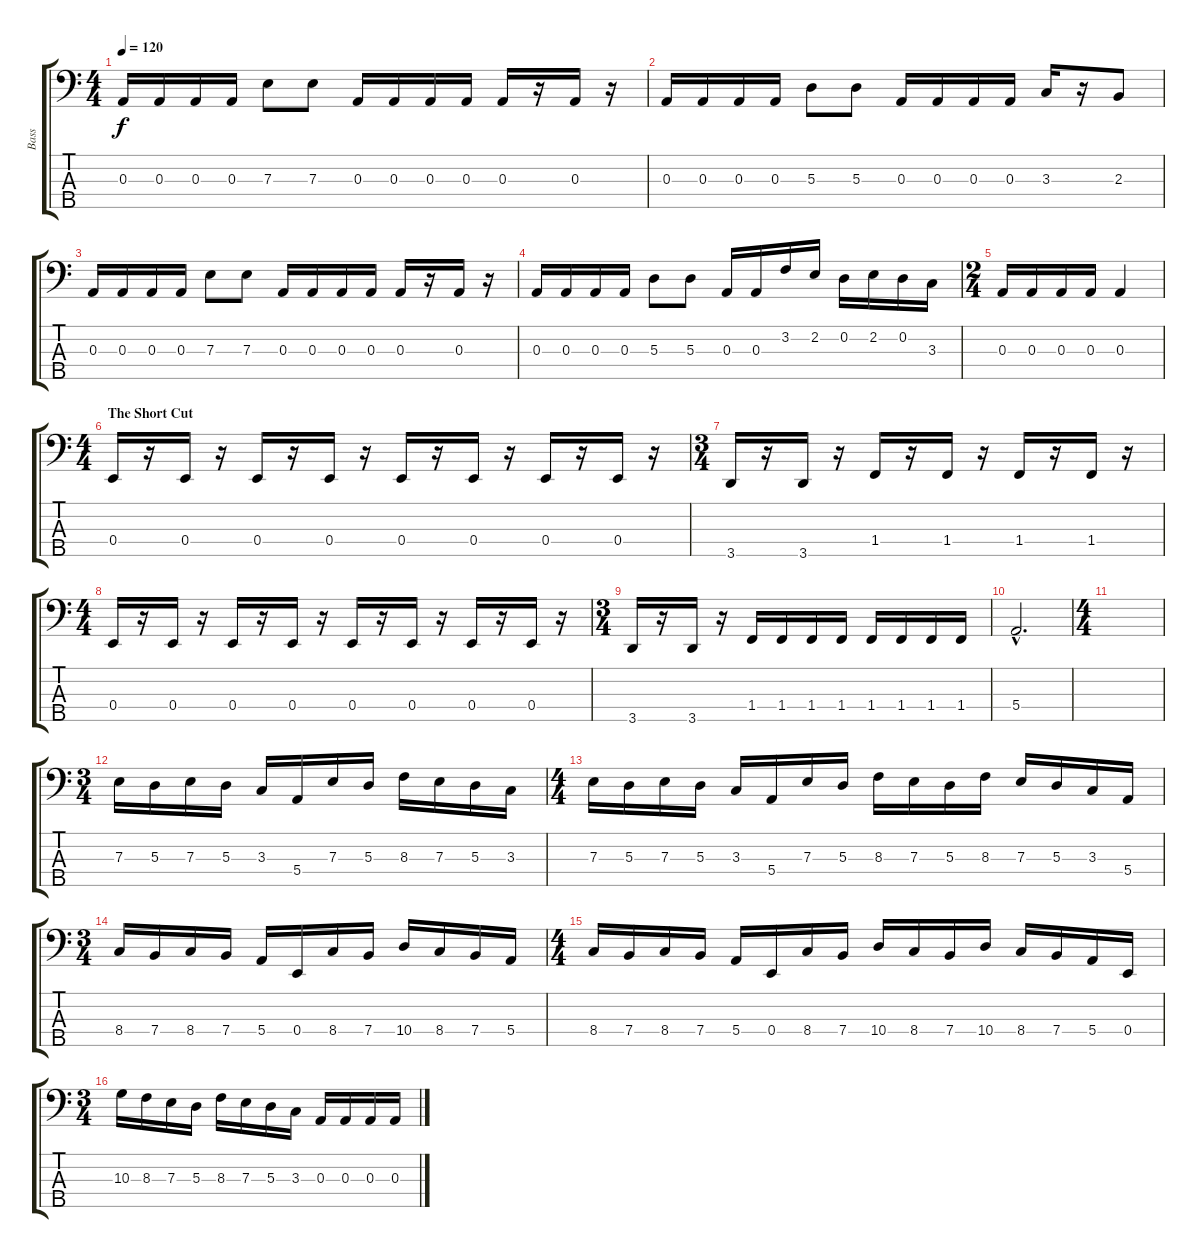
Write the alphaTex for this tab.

\track ("Bass" "Bass") {instrument electricbassfinger}
\staff {score tabs}
\tuning (G2 D2 A1 E1 B0) {hide}
\ts (4 4)
\tempo 120
\clef f4
\ks c
0.3.16{dy f} 0.3.16 0.3.16 0.3.16 7.3.8 7.3.8 0.3.16 0.3.16 0.3.16 0.3.16 0.3.16 r.16 0.3.16 r.16 |
0.3.16 0.3.16 0.3.16 0.3.16 5.3.8 5.3.8 0.3.16 0.3.16 0.3.16 0.3.16 3.3.16 r.16 2.3.8 |
0.3.16 0.3.16 0.3.16 0.3.16 7.3.8 7.3.8 0.3.16 0.3.16 0.3.16 0.3.16 0.3.16 r.16 0.3.16 r.16 |
0.3.16 0.3.16 0.3.16 0.3.16 5.3.8 5.3.8 0.3.16 0.3.16 3.2.16 2.2.16 0.2.16 2.2.16 0.2.16 3.3.16 |
\ts (2 4)
0.3.16 0.3.16 0.3.16 0.3.16 0.3.4 |
\ts (4 4)
\section ("" "The Short Cut")
0.4.16 r.16 0.4.16 r.16 0.4.16 r.16 0.4.16 r.16 0.4.16 r.16 0.4.16 r.16 0.4.16 r.16 0.4.16 r.16 |
\ts (3 4)
3.5.16 r.16 3.5.16 r.16 1.4.16 r.16 1.4.16 r.16 1.4.16 r.16 1.4.16 r.16 |
\ts (4 4)
0.4.16 r.16 0.4.16 r.16 0.4.16 r.16 0.4.16 r.16 0.4.16 r.16 0.4.16 r.16 0.4.16 r.16 0.4.16 r.16 |
\ts (3 4)
3.5.16 r.16 3.5.16 r.16 1.4.16 1.4.16 1.4.16 1.4.16 1.4.16 1.4.16 1.4.16 1.4.16 |
5.4{hac}.2{d} |
\ts (4 4)
|
\ts (3 4)
7.3.16{volume 10} 5.3.16 7.3.16 5.3.16 3.3.16 5.4.16 7.3.16 5.3.16 8.3.16 7.3.16 5.3.16 3.3.16 |
\ts (4 4)
7.3.16 5.3.16 7.3.16 5.3.16 3.3.16 5.4.16 7.3.16 5.3.16 8.3.16 7.3.16 5.3.16 8.3.16 7.3.16 5.3.16 3.3.16 5.4.16 |
\ts (3 4)
8.4.16 7.4.16 8.4.16 7.4.16 5.4.16 0.4.16 8.4.16 7.4.16 10.4.16 8.4.16 7.4.16 5.4.16 |
\ts (4 4)
8.4.16 7.4.16 8.4.16 7.4.16 5.4.16 0.4.16 8.4.16 7.4.16 10.4.16 8.4.16 7.4.16 10.4.16 8.4.16 7.4.16 5.4.16 0.4.16 |
\ts (3 4)
10.3.16 8.3.16 7.3.16 5.3.16 8.3.16 7.3.16 5.3.16 3.3.16 0.3.16 0.3.16 0.3.16 0.3.16
